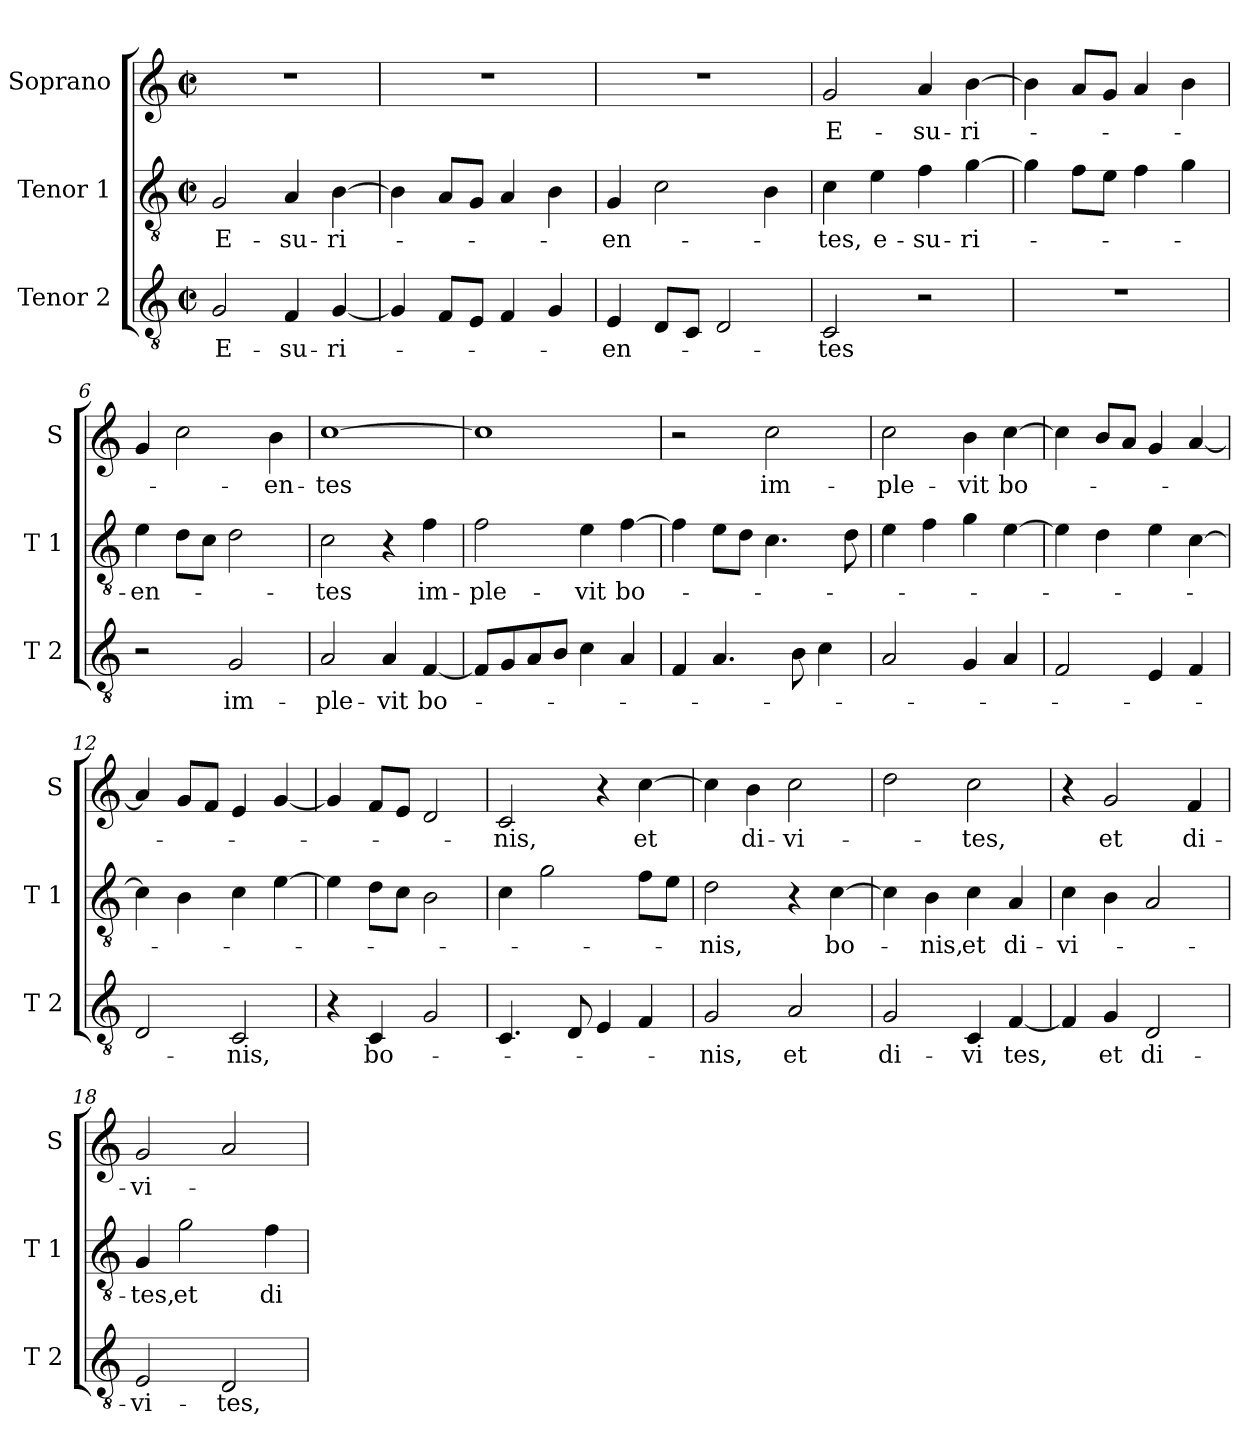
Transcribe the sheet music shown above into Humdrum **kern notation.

**kern	**text	**kern	**text	**kern	**text
*part3	*part3	*part2	*part2	*part1	*part1
*staff3	*staff3	*staff2	*staff2	*staff1	*staff1
*I"Tenor 2	*	*I"Tenor 1	*	*I"Soprano	*
*I'T 2	*	*I'T 1	*	*I'S	*
*clefGv2	*	*clefGv2	*	*clefG2	*
*k[]	*	*k[]	*	*k[]	*
*C:	*	*C:	*	*C:	*
*M2/2	*	*M2/2	*	*M2/2	*
*met(c|)	*	*met(c|)	*	*met(c|)	*
=1	=1	=1	=1	=1	=1
!	!LO:LY:b	!	!LO:LY:b	!	!
2G/	E-	2G/	E-	1r	.
!	!LO:LY:b	!	!LO:LY:b	!	!
4F/	-su-	4A/	-su-	.	.
!	!LO:LY:b	!	!LO:LY:b	!	!
[4G/	-ri-	[4B\	-ri-	.	.
=2	=2	=2	=2	=2	=2
4G/]	.	4B\]	.	1r	.
8F/L	.	8A/L	.	.	.
8E/J	.	8G/J	.	.	.
4F/	.	4A/	.	.	.
4G/	.	4B\	.	.	.
=3	=3	=3	=3	=3	=3
!	!LO:LY:b	!	!LO:LY:b	!	!
4E/	-en-	4G/	-en-	1r	.
8D/L	.	2c\	.	.	.
8C/J	.	.	.	.	.
2D/	.	.	.	.	.
.	.	4B\	.	.	.
=4	=4	=4	=4	=4	=4
!	!LO:LY:b	!	!LO:LY:b	!	!LO:LY:b
2C/	-tes	4c\	-tes,	2g/	E-
!	!	!	!LO:LY:b	!	!
.	.	4e\	e-	.	.
!	!	!	!LO:LY:b	!	!LO:LY:b
2r	.	4f\	-su-	4a/	-su-
!	!	!	!LO:LY:b	!	!LO:LY:b
.	.	[4g\	-ri-	[4b\	-ri-
=5	=5	=5	=5	=5	=5
1r	.	4g\]	.	4b\]	.
.	.	8f\L	.	8a/L	.
.	.	8e\J	.	8g/J	.
.	.	4f\	.	4a/	.
.	.	4g\	.	4b\	.
!!LO:LB:g=z
=6	=6	=6	=6	=6	=6
!	!	!	!LO:LY:b	!	!
2r	.	4e\	-en-	4g/	.
.	.	8d\L	.	2cc\	.
.	.	8c\J	.	.	.
!	!LO:LY:b	!	!	!	!
2G/	im-	2d\	.	.	.
!	!	!	!	!	!LO:LY:b
.	.	.	.	4b\	-en-
=7	=7	=7	=7	=7	=7
!	!LO:LY:b	!	!LO:LY:b	!	!LO:LY:b
2A/	-ple-	2c\	-tes	[1cc	-tes
!	!LO:LY:b	!	!	!	!
4A/	-vit	4r	.	.	.
!	!LO:LY:b	!	!LO:LY:b	!	!
[4F/	bo-	4f\	im-	.	.
=8	=8	=8	=8	=8	=8
!	!	!	!LO:LY:b	!	!
8F/L]	.	2f\	-ple-	1cc]	.
8G/	.	.	.	.	.
8A/	.	.	.	.	.
8B/J	.	.	.	.	.
!	!	!	!LO:LY:b	!	!
4c\	.	4e\	-vit	.	.
!	!	!	!LO:LY:b	!	!
4A/	.	[4f\	bo-	.	.
=9	=9	=9	=9	=9	=9
4F/	.	4f\]	.	2r	.
4.A/	.	8e\L	.	.	.
.	.	8d\J	.	.	.
!	!	!	!	!	!LO:LY:b
.	.	4.c\	.	2cc\	im-
8B\	.	.	.	.	.
4c\	.	.	.	.	.
.	.	8d\	.	.	.
=10	=10	=10	=10	=10	=10
!	!	!	!	!	!LO:LY:b
2A/	.	4e\	.	2cc\	-ple-
.	.	4f\	.	.	.
!	!	!	!	!	!LO:LY:b
4G/	.	4g\	.	4b\	-vit
!	!	!	!	!	!LO:LY:b
4A/	.	[4e\	.	[4cc\	bo-
!!LO:LB:g=z
=11	=11	=11	=11	=11	=11
2F/	.	4e\]	.	4cc\]	.
.	.	4d\	.	8b/L	.
.	.	.	.	8a/J	.
4E/	.	4e\	.	4g/	.
4F/	.	[4c\	.	[4a/	.
=12	=12	=12	=12	=12	=12
2D/	.	4c\]	.	4a/]	.
.	.	4B\	.	8g/L	.
.	.	.	.	8f/J	.
!	!LO:LY:b	!	!	!	!
2C/	-nis,	4c\	.	4e/	.
.	.	[4e\	.	[4g/	.
=13	=13	=13	=13	=13	=13
4r	.	4e\]	.	4g/]	.
!	!LO:LY:b	!	!	!	!
4C/	bo-	8d\L	.	8f/L	.
.	.	8c\J	.	8e/J	.
2G/	.	2B\	.	2d/	.
=14	=14	=14	=14	=14	=14
!	!	!	!	!	!LO:LY:b
4.C/	.	4c\	.	2c/	-nis,
.	.	2g\	.	.	.
8D/	.	.	.	.	.
4E/	.	.	.	4r	.
!	!	!	!	!	!LO:LY:b
4F/	.	8f\L	.	[4cc\	et
.	.	8e\J	.	.	.
=15	=15	=15	=15	=15	=15
!	!LO:LY:b	!	!LO:LY:b	!	!
2G/	-nis,	2d\	-nis,	4cc\]	.
!	!	!	!	!	!LO:LY:b
.	.	.	.	4b\	di-
!	!LO:LY:b	!	!	!	!LO:LY:b
2A/	et	4r	.	2cc\	-vi-
!	!	!	!LO:LY:b	!	!
.	.	[4c\	bo-	.	.
!!LO:PB:g=z
=16	=16	=16	=16	=16	=16
!	!LO:LY:b	!	!	!	!
2G/	di-	4c\]	.	2dd\	.
!	!	!	!LO:LY:b	!	!
.	.	4B\	-nis,	.	.
!	!LO:LY:b	!	!LO:LY:b	!	!LO:LY:b
4C/	-vi	4c\	et	2cc\	-tes,
!	!LO:LY:b	!	!LO:LY:b	!	!
[4F/	tes,	4A/	di-	.	.
=17	=17	=17	=17	=17	=17
!	!	!	!LO:LY:b	!	!
4F/]	.	4c\	-vi-	4r	.
!	!LO:LY:b	!	!	!	!LO:LY:b
4G/	et	4B\	.	2g/	et
!	!LO:LY:b	!	!	!	!
2D/	di-	2A/	.	.	.
!	!	!	!	!	!LO:LY:b
.	.	.	.	4f/	di-
=18	=18	=18	=18	=18	=18
!	!LO:LY:b	!	!LO:LY:b	!	!LO:LY:b
2E/	-vi-	4G/	-tes,	2g/	-vi-
!	!	!	!LO:LY:b	!	!
.	.	2g\	et	.	.
!	!LO:LY:b	!	!	!	!
2D/	-tes,	.	.	2a/	.
!	!	!	!LO:LY:b	!	!
.	.	4f\	di-	.	.
=	=	=	=	=	=
*-	*-	*-	*-	*-	*-
